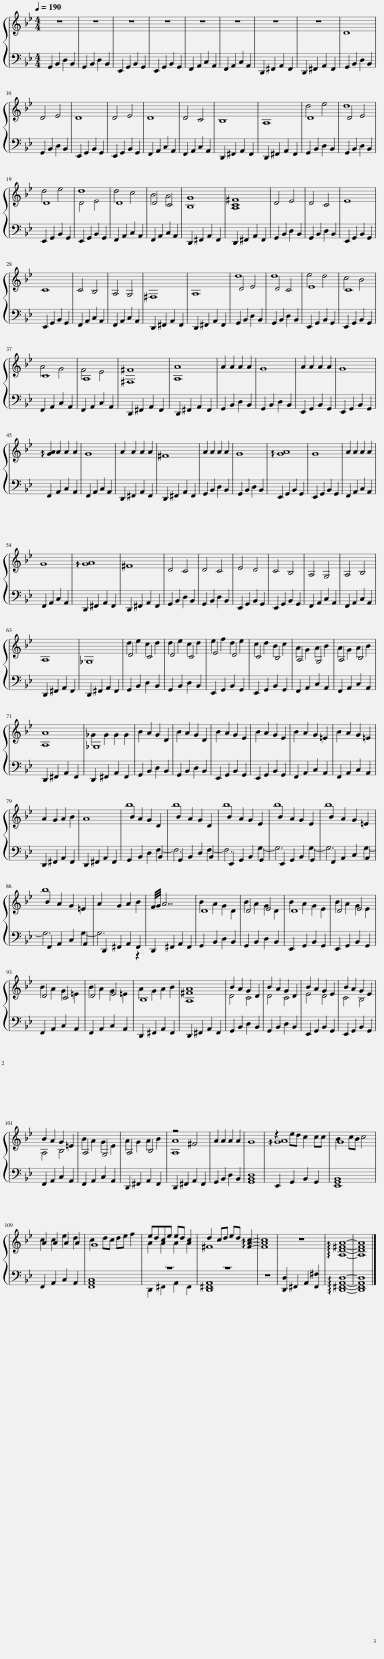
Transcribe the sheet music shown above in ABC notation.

X:1
%%score { ( 1 3 5 ) | ( 2 4 ) }
L:1/8
Q:1/4=190
M:4/4
I:linebreak $
K:Bb
V:1 treble
V:3 treble
V:5 treble
V:2 bass
V:4 bass
V:1
 z8 | z8 | z8 | z8 | z8 | %5
 z8 | z8 | z8 | D8 |$ D4 E4 | %10
 D8 | D4 E4 | D8 | D4 C4 | B,8 | %15
 A,8 | D8 | D4 E4 |$ D8 | d8 | %20
 D8 | D4 C4 | [B,G]8 | [A,C^F]8 | D4 E4 | %25
 D4 C4 | E8 |$ C8 | C4 B,4 | A,4 G,4 | %30
 ^F,8 | A,8 | D4 E4 | D4 C4 | E8 | %35
 C8 |$ C8 | A,8 | ^F,8 | A8 | %40
 A2 A2 A2 A2 | G8 | A2 A2 A2 A2 | G8 |$ !arpeggio![GA]2 A2 A2 A2 | %45
 G8 | A2 A2 A2 A2 | ^F8 | A2 A2 A2 A2 | G8 | %50
 !arpeggio![GA]8 | G8 | A2 A2 A2 A2 |$ G8 | !arpeggio![GA]8 | %55
 ^F8 | D4 C4 | D4 C4 | E4 D4 | C4 B,4 | %60
 A,4 G,4 | A,4 B,4 |$ A,8 | _G,8 | D4 C4 | %65
 D4 C4 | E4 D4 | C4 B,4 | A,4 G,4 | A,4 B,4 |$ %70
 A,8 | _G,8 | B2 A2 G2 D2 | B2 A2 G2 D2 | B2 A2 G2 E2 | %75
 B2 A2 G2 E2 | B2 A2 G2 =E2 | B2 A2 G2 =E2 |$ A2 G2 A2 B2 | A8 | %80
 B2 A2 G2 D2 | B2 A2 G2 D2 | B2 A2 G2 E2 | B2 A2 G2 E2 | B2 A2 G2 =E2 |$ %85
 B2 A2 G2 =E2 | A2 G2 A2 B2 | F/4G/4 A15/2 | D8 | D4 E4 | %90
 D8 | D4 E4 |$ D4 C4 | D4 E4 | B,8 | %95
 [A,^F]8 | B2 A2 G2 D2 | B2 A2 G2 D2 | B2 A2 G2 E2 | B2 A2 G2 E2 |$ %100
 B2 A2 G2 =E2 | A,4 G,4 | A,4 B,4 | A,8 | A2 A2 A2 A2 | %105
 G8 | !arpeggio![GA]8 | G8 |$ A2 A2 A2 A2 | G8 | %110
 edce ed c2 | d2 cd ed !arpeggio![^FAc]2- | [FAc]8 | z8 | !arpeggio![A,D^FA]8- | %115
 [A,DFA]8 |] %116
V:2
 G,,2 B,,2 D,2 B,,2 | G,,2 B,,2 D,2 B,,2 | E,,2 G,,2 B,,2 G,,2 | E,,2 G,,2 B,,2 G,,2 | F,,2 A,,2 C,2 A,,2 | %5
 F,,2 A,,2 C,2 A,,2 | D,,2 ^F,,2 A,,2 F,,2 | D,,2 ^F,,2 A,,2 F,,2 | G,,2 B,,2 D,2 B,,2 |$ G,,2 B,,2 D,2 B,,2 | %10
 E,,2 G,,2 B,,2 G,,2 | E,,2 G,,2 B,,2 G,,2 | F,,2 A,,2 C,2 A,,2 | F,,2 A,,2 C,2 A,,2 | D,,2 ^F,,2 A,,2 F,,2 | %15
 D,,2 ^F,,2 A,,2 F,,2 | G,,2 B,,2 D,2 B,,2 | G,,2 B,,2 D,2 B,,2 |$ E,,2 G,,2 B,,2 G,,2 | E,,2 G,,2 B,,2 G,,2 | %20
 F,,2 A,,2 C,2 A,,2 | F,,2 A,,2 C,2 A,,2 | D,,2 ^F,,2 A,,2 F,,2 | D,,2 ^F,,2 A,,2 F,,2 | G,,2 B,,2 D,2 B,,2 | %25
 G,,2 B,,2 D,2 B,,2 | E,,2 G,,2 B,,2 G,,2 |$ E,,2 G,,2 B,,2 G,,2 | F,,2 A,,2 C,2 A,,2 | F,,2 A,,2 C,2 A,,2 | %30
 D,,2 ^F,,2 A,,2 F,,2 | D,,2 ^F,,2 A,,2 F,,2 | G,,2 B,,2 D,2 B,,2 | G,,2 B,,2 D,2 B,,2 | E,,2 G,,2 B,,2 G,,2 | %35
 E,,2 G,,2 B,,2 G,,2 |$ F,,2 A,,2 C,2 A,,2 | F,,2 A,,2 C,2 A,,2 | D,,2 ^F,,2 A,,2 F,,2 | D,,2 ^F,,2 A,,2 F,,2 | %40
 G,,2 B,,2 D,2 B,,2 | G,,2 B,,2 D,2 B,,2 | E,,2 G,,2 B,,2 G,,2 | E,,2 G,,2 B,,2 G,,2 |$ F,,2 A,,2 C,2 A,,2 | %45
 F,,2 A,,2 C,2 A,,2 | D,,2 ^F,,2 A,,2 F,,2 | D,,2 ^F,,2 A,,2 F,,2 | G,,2 B,,2 D,2 B,,2 | G,,2 B,,2 D,2 B,,2 | %50
 E,,2 G,,2 B,,2 G,,2 | E,,2 G,,2 B,,2 G,,2 | F,,2 A,,2 C,2 A,,2 |$ F,,2 A,,2 C,2 A,,2 | D,,2 ^F,,2 A,,2 F,,2 | %55
 D,,2 ^F,,2 A,,2 F,,2 | G,,2 B,,2 D,2 B,,2 | G,,2 B,,2 D,2 B,,2 | E,,2 G,,2 B,,2 G,,2 | E,,2 G,,2 B,,2 G,,2 | %60
 F,,2 A,,2 C,2 A,,2 | F,,2 A,,2 C,2 A,,2 |$ D,,2 ^F,,2 A,,2 F,,2 | D,,2 ^F,,2 A,,2 F,,2 | G,,2 B,,2 D,2 B,,2 | %65
 G,,2 B,,2 D,2 B,,2 | E,,2 G,,2 B,,2 G,,2 | E,,2 G,,2 B,,2 G,,2 | F,,2 A,,2 C,2 A,,2 | F,,2 A,,2 C,2 A,,2 |$ %70
 D,,2 ^F,,2 A,,2 F,,2 | D,,2 ^F,,2 A,,2 F,,2 | G,,2 B,,2 D,2 B,,2 | G,,2 B,,2 D,2 B,,2 | E,,2 G,,2 B,,2 G,,2 | %75
 E,,2 G,,2 B,,2 G,,2 | F,,2 A,,2 C,2 A,,2 | F,,2 A,,2 C,2 A,,2 |$ D,,2 ^F,,2 A,,2 F,,2 | D,,2 ^F,,2 A,,2 F,,2 | %80
 G,,2 B,,2 D,2 B,,2 | G,,2 B,,2 D,2 B,,2 | E,,2 G,,2 B,,2 G,,2 | E,,2 G,,2 B,,2 G,,2 | F,,2 A,,2 C,2 A,,2 |$ %85
 F,,2 A,,2 C,2 A,,2 | D,,2 ^F,,2 A,,2 F,,2 | D,,2 ^F,,2 A,,2 F,,2 | G,,2 B,,2 D,2 B,,2 | G,,2 B,,2 D,2 B,,2 | %90
 E,,2 G,,2 B,,2 G,,2 | E,,2 G,,2 B,,2 G,,2 |$ F,,2 A,,2 C,2 A,,2 | F,,2 A,,2 C,2 A,,2 | D,,2 ^F,,2 A,,2 F,,2 | %95
 D,,2 ^F,,2 A,,2 F,,2 | G,,2 B,,2 D,2 B,,2 | G,,2 B,,2 D,2 B,,2 | E,,2 G,,2 B,,2 G,,2 | E,,2 G,,2 B,,2 G,,2 |$ %100
 F,,2 A,,2 C,2 A,,2 | F,,2 A,,2 C,2 A,,2 | D,,2 ^F,,2 A,,2 F,,2 | D,,2 ^F,,2 A,,2 F,,2 | G,,2 B,,2 D,2 B,,2 | %105
 [G,,B,,D,]8 | E,,2 G,,2 B,,2 G,,2 | [E,,G,,B,,]8 |$ F,,2 A,,2 C,2 A,,2 | [F,,A,,C,]8 | %110
 z8 | z8 | z8 | [D,,D,]2 ^F,,2 A,,2 [F,,^F,]2 | !arpeggio![D,,^F,,A,,D,]8- | %115
 [D,,F,,A,,D,]8 |] %116
V:3
 x8 | x8 | x8 | x8 | x8 | %5
 x8 | x8 | x8 | x8 |$ x8 | %10
 x8 | x8 | x8 | x8 | x8 | %15
 x8 | d4 e4 | d8 |$ d4 e4 | D4 E4 | %20
 d4 c4 | B4 A4 | x8 | x8 | x8 | %25
 x8 | x8 |$ x8 | x8 | x8 | %30
 x8 | x8 | d8 | d8 | e4 d4 | %35
 c4 B4 |$ A4 G4 | F4 E4 | ^F8 | A,8 | %40
 x8 | x8 | x8 | x8 |$ x8 | %45
 x8 | x8 | x8 | x8 | x8 | %50
 x8 | x8 | x8 |$ x8 | x8 | %55
 x8 | x8 | x8 | x8 | x8 | %60
 x8 | x8 |$ x8 | x8 | d2 e2 c2 d2 | %65
 d2 e2 c2 d2 | e2 f2 d2 e2 | c2 d2 B2 c2 | A2 G2 A2 B2 | A2 G2 A2 B2 |$ %70
 A8 | _G2 G2 G2 G2 | x8 | x8 | x8 | %75
 x8 | x8 | x8 |$ x8 | x8 | %80
 b8 | b8 | b8 | b8 | b8 |$ %85
 b8 | x8 | x8 | B2 A2 G2 D2 | B2 A2 G2 D2 | %90
 B2 A2 G2 E2 | B2 A2 G2 E2 |$ B2 A2 G2 =E2 | B2 A2 G2 =E2 | A2 G2 A2 B2 | %95
 A8 | D4 C4 | D4 C4 | E4 D4 | C4 B,4 |$ %100
 A,4 B,4 | B2 A2 G2 E2 | A2 G2 A2 B2 | A8 | x8 | %105
 x8 | z2 ed c2 cc | B2 cB c4 |$ c2 c2 e2 d2 | c2 dc de f2 | %110
 A2 A2 A2 A2 | ^F8 | x8 | x8 | x8 | %115
 x8 |] %116
V:4
 x8 | x8 | x8 | x8 | x8 | %5
 x8 | x8 | x8 | x8 |$ x8 | %10
 x8 | x8 | x8 | x8 | x8 | %15
 x8 | x8 | x8 |$ x8 | x8 | %20
 x8 | x8 | x8 | x8 | x8 | %25
 x8 | x8 |$ x8 | x8 | x8 | %30
 x8 | x8 | x8 | x8 | x8 | %35
 x8 |$ x8 | x8 | x8 | x8 | %40
 x8 | x8 | x8 | x8 |$ x8 | %45
 x8 | x8 | x8 | x8 | x8 | %50
 x8 | x8 | x8 |$ x8 | x8 | %55
 x8 | x8 | x8 | x8 | x8 | %60
 x8 | x8 |$ x8 | x8 | x8 | %65
 x8 | x8 | x8 | x8 | x8 |$ %70
 x8 | x8 | x8 | x8 | x8 | %75
 x8 | x8 | x8 |$ x8 | x8 | %80
 x6 F,2- | F,6 F,2- | F,6 G,2- | G,6 G,2- | G,6 G,2- |$ %85
 G,6 G,2- | G,6 z2 | x8 | x8 | x8 | %90
 x8 | x8 |$ x8 | x8 | x8 | %95
 x8 | x8 | x8 | x8 | x8 |$ %100
 x8 | x8 | x8 | x8 | x8 | %105
 x8 | x8 | x8 |$ x8 | x8 | %110
 D,,2 ^F,,2 A,,2 F,,2 | [D,,^F,,A,,]8 | x8 | x8 | x8 | %115
 x8 |] %116
V:5
 x8 | x8 | x8 | x8 | x8 | %5
 x8 | x8 | x8 | x8 |$ x8 | %10
 x8 | x8 | x8 | x8 | x8 | %15
 x8 | x8 | x8 |$ x8 | x8 | %20
 x8 | x8 | x8 | x8 | x8 | %25
 x8 | x8 |$ x8 | x8 | x8 | %30
 x8 | x8 | x8 | x8 | x8 | %35
 x8 |$ x8 | x8 | x8 | x8 | %40
 x8 | x8 | x8 | x8 |$ x8 | %45
 x8 | x8 | x8 | x8 | x8 | %50
 x8 | x8 | x8 |$ x8 | x8 | %55
 x8 | x8 | x8 | x8 | x8 | %60
 x8 | x8 |$ x8 | x8 | x8 | %65
 x8 | x8 | x8 | x8 | x8 |$ %70
 x8 | x8 | x8 | x8 | x8 | %75
 x8 | x8 | x8 |$ x8 | x8 | %80
 x8 | x8 | x8 | x8 | x8 |$ %85
 x8 | x8 | x8 | x8 | x8 | %90
 x8 | x8 |$ x8 | x8 | x8 | %95
 x8 | x8 | x8 | x8 | x8 |$ %100
 x8 | x8 | x8 | z4 ^F4 | x8 | %105
 x8 | x8 | x8 |$ x8 | x8 | %110
 x8 | x8 | x8 | x8 | x8 | %115
 x8 |] %116
